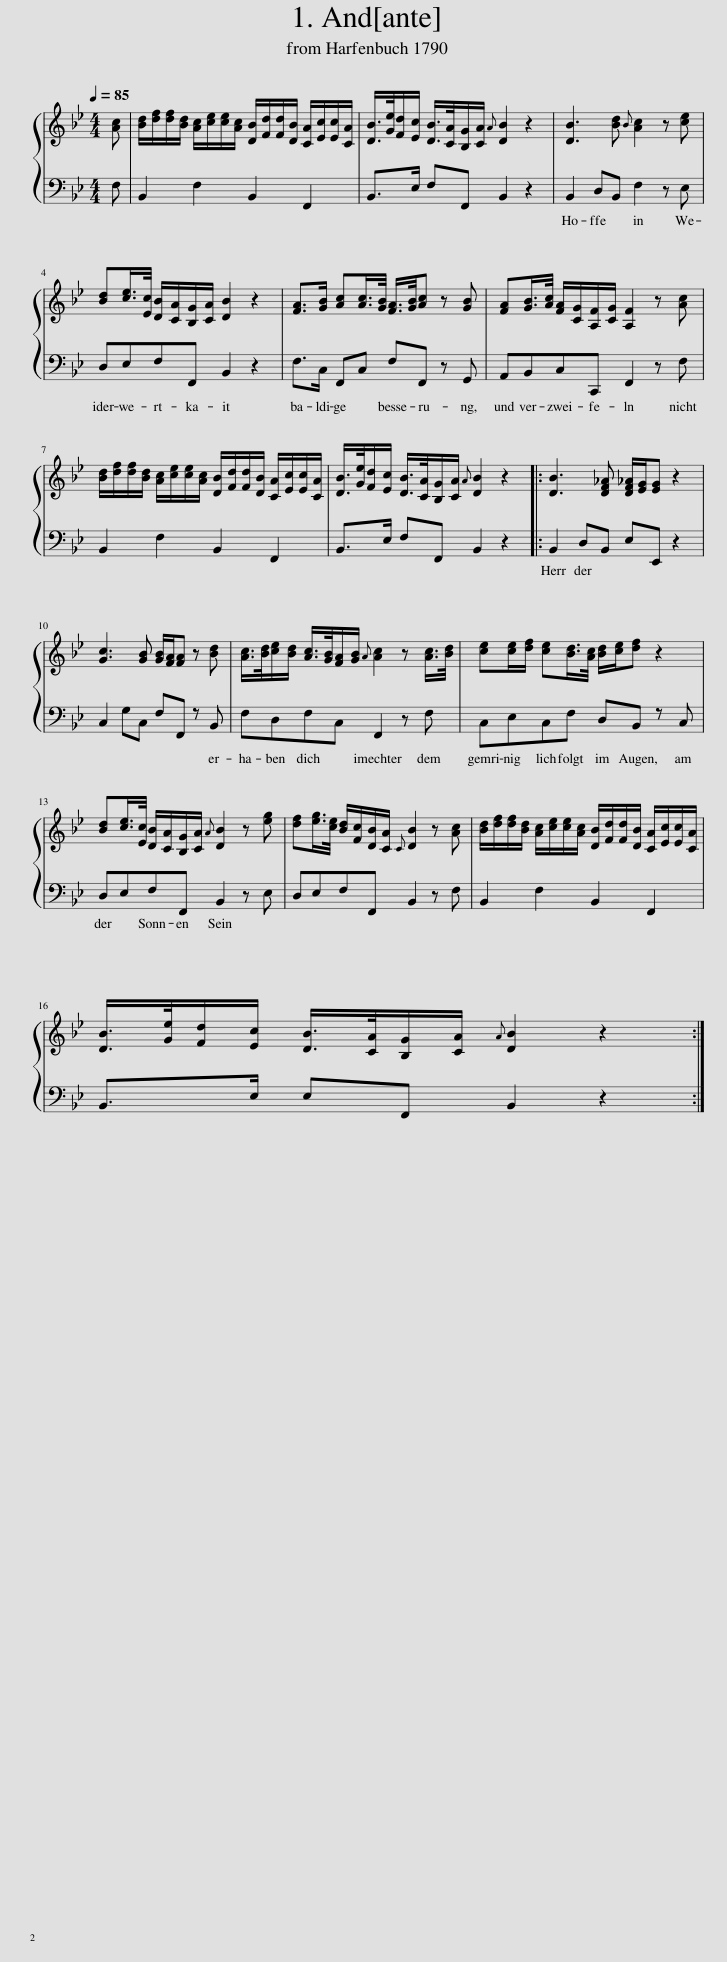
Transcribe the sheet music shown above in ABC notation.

X:1
%%score { 1 | 2 }
L:1/8
Q:1/4=85
M:4/4
I:linebreak $
K:Bb
V:1 treble
V:2 bass
V:1
 [Ac] | [Bd]/[df]/[df]/[Bd]/ [Ac]/[ce]/[ce]/[Ac]/ [DB]/[Fd]/[Fd]/[DB]/ [CA]/[Ec]/[Ec]/[CA]/ | [DB]/>[Ge]/[Fd]/[Ec]/ [DB]/>[CA]/[B,G]/[CA]/{A} [DB]2 z2 | [DB]3 [Bd]{B} [Ac]2 z [ce] |$ [Bd][ce]/>[Ec]/ [DB]/[CA]/[B,G]/[CA]/ [DB]2 z2 | %5
 [FA]>[GB] [Ac][Ac]/>[GB]/ [FA]/>[GB]/[Ac] z [GB] | [FA][GB]/>[Ac]/ [FA]/[CG]/[A,F]/[CG]/ [A,F]2 z [Ac] |$ [Bd]/[df]/[df]/[Bd]/ [Ac]/[ce]/[ce]/[Ac]/ [DB]/[Fd]/[Fd]/[DB]/ [CA]/[Ec]/[Ec]/[CA]/ | [DB]/>[Ge]/[Fd]/[Ec]/ [DB]/>[CA]/[B,G]/[CA]/{A} [DB]2 z2 |: [DB]3 [DF_A] [DF_A]/[EG]/[EG] z2 |$ %10
 [Gc]3 [GB] [GB]/[FA]/[FA] z [Bd] | [Ac]/>[Bd]/[ce]/[Bd]/ [Ac]/>[GB]/[FA]/[GB]/{A} [Ac]2 z [Ac]/>[Bd]/ | [ce][ce]/[df]/ [ce][Bd]/>[Ac]/ [Bd]/[ce]/[df] z2 |$ [Bd][ce]/>[Ec]/ [DB]/[CA]/[B,G]/[CA]/{A} [DB]2 z [eg] | [df][eg]/>[ce]/ [Bd]/[Fc]/[DB]/[CA]/{C} [DB]2 z [Ac] | %15
 [Bd]/[df]/[df]/[Bd]/ [Ac]/[ce]/[ce]/[Ac]/ [DB]/[Fd]/[Fd]/[DB]/ [CA]/[Ec]/[Ec]/[CA]/ |$ [DB]/>[Ge]/[Fd]/[Ec]/ [DB]/>[CA]/[B,G]/[CA]/{A} [DB]2 z2 :| %17
V:2
 F, | B,,2 F,2 B,,2 F,,2 | B,,>E, F,F,, B,,2 z2 | B,,2 D,B,, F,2 z E, |$ D,E,F,F,, B,,2 z2 | %5
 F,>C, F,,C, F,F,, z G,, | A,,B,,C,C,, F,,2 z F, |$ B,,2 F,2 B,,2 F,,2 | B,,>E, F,F,, B,,2 z2 |: B,,2 D,B,, E,E,, z2 |$ %10
 C,2 G,C, F,F,, z B,, | F,D,F,C, F,,2 z F, | C,E,C,F, D,B,, z C, |$ D,E,F,F,, B,,2 z E, | D,E,F,F,, B,,2 z F, | %15
 B,,2 F,2 B,,2 F,,2 |$ B,,>E, E,F,, B,,2 z2 :| %17
